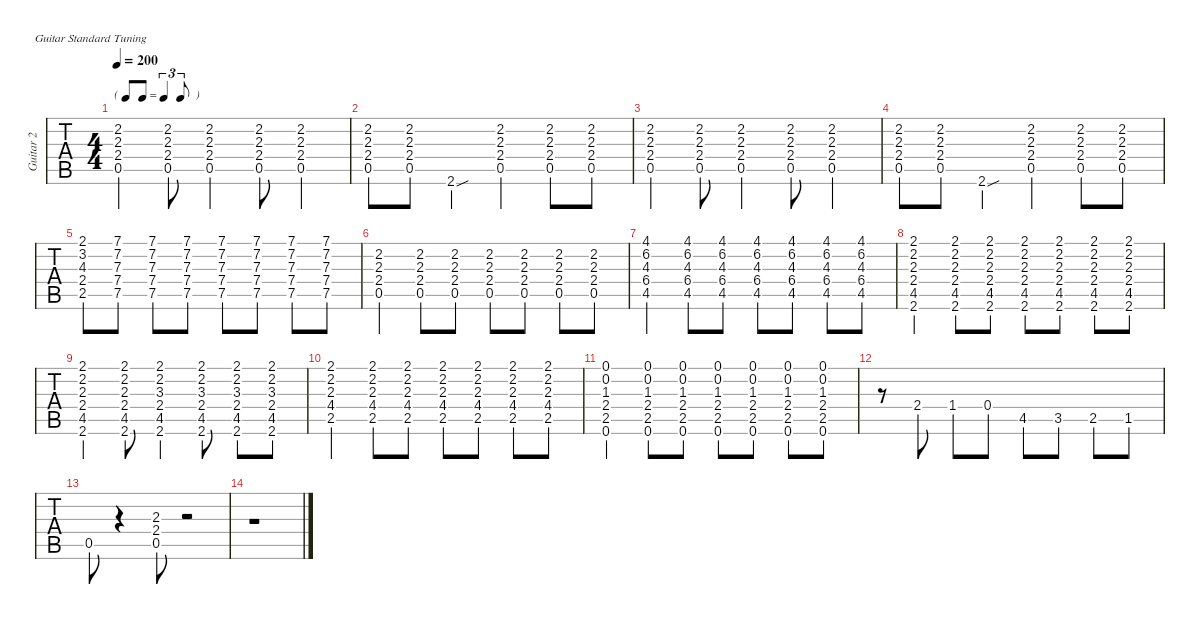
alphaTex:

\defaultSystemsLayout 4
\hideDynamics
\bracketExtendMode nobrackets
\otherSystemsTrackNameOrientation horizontal
\track ("Guitar 2" "Guitar 2") {instrument acousticguitarsteel}
\staff {tabs}
\tuning (E4 B3 G3 D3 A2 E2)
\displaytranspose 0
\ts (4 4)
\tf triplet8th
\tempo 200
\clef g2
\ks c
(0.5 2.4 2.3 2.2{acc #}).4{dy mf} (0.5 2.4 2.3 2.2{acc #}).8 (0.5 2.4 2.3 2.2{acc #}).4 (0.5 2.4 2.3 2.2{acc #}).8 (0.5 2.4 2.3 2.2{acc #}).4 |
(0.5 2.4 2.3 2.2{acc #}).8 (0.5 2.4 2.3 2.2{acc #}).8 2.6{sou acc #}.4{beam Up} (0.5 2.4 2.3 2.2{acc #}).4 (0.5 2.4 2.3 2.2{acc #}).8 (0.5 2.4 2.3 2.2{acc #}).8 |
(0.5 2.4 2.3 2.2{acc #}).4 (0.5 2.4 2.3 2.2{acc #}).8 (0.5 2.4 2.3 2.2{acc #}).4 (0.5 2.4 2.3 2.2{acc #}).8 (0.5 2.4 2.3 2.2{acc #}).4 |
(0.5 2.4 2.3 2.2{acc #}).8 (0.5 2.4 2.3 2.2{acc #}).8 2.6{sou acc #}.4{beam Up} (0.5 2.4 2.3 2.2{acc #}).4 (0.5 2.4 2.3 2.2{acc #}).8 (0.5 2.4 2.3 2.2{acc #}).8 |
(2.5 2.4 4.3 3.2 2.1{acc #}).8 (7.5 7.4 7.3 7.2{acc #} 7.1).8 (7.5 7.4 7.3 7.2{acc #} 7.1).8 (7.5 7.4 7.3 7.2{acc #} 7.1).8 (7.5 7.4 7.3 7.2{acc #} 7.1).8 (7.5 7.4 7.3 7.2{acc #} 7.1).8 (7.5 7.4 7.3 7.2{acc #} 7.1).8 (7.5 7.4 7.3 7.2{acc #} 7.1).8 |
(0.5 2.4 2.3 2.2{acc #}).4 (0.5 2.4 2.3 2.2{acc #}).8 (0.5 2.4 2.3 2.2{acc #}).8 (0.5 2.4 2.3 2.2{acc #}).8 (0.5 2.4 2.3 2.2{acc #}).8 (0.5 2.4 2.3 2.2{acc #}).8 (0.5 2.4 2.3 2.2{acc #}).8 |
(4.5{acc #} 6.4{acc #} 4.3 6.2 4.1{acc #}).4 (4.5{acc #} 6.4{acc #} 4.3 6.2 4.1{acc #}).8 (4.5{acc #} 6.4{acc #} 4.3 6.2 4.1{acc #}).8 (4.5{acc #} 6.4{acc #} 4.3 6.2 4.1{acc #}).8 (4.5{acc #} 6.4{acc #} 4.3 6.2 4.1{acc #}).8 (4.5{acc #} 6.4{acc #} 4.3 6.2 4.1{acc #}).8 (4.5{acc #} 6.4{acc #} 4.3 6.2 4.1{acc #}).8 |
(2.6{acc #} 4.5{acc #} 2.4 2.3 2.2{acc #} 2.1{acc #}).4 (2.6{acc #} 4.5{acc #} 2.4 2.3 2.2{acc #} 2.1{acc #}).8 (2.6{acc #} 4.5{acc #} 2.4 2.3 2.2{acc #} 2.1{acc #}).8 (2.6{acc #} 4.5{acc #} 2.4 2.3 2.2{acc #} 2.1{acc #}).8 (2.6{acc #} 4.5{acc #} 2.4 2.3 2.2{acc #} 2.1{acc #}).8 (2.6{acc #} 4.5{acc #} 2.4 2.3 2.2{acc #} 2.1{acc #}).8 (2.6{acc #} 4.5{acc #} 2.4 2.3 2.2{acc #} 2.1{acc #}).8 |
(2.6{acc #} 4.5{acc #} 2.4 2.3 2.2{acc #} 2.1{acc #}).4 (2.6{acc #} 4.5{acc #} 2.4 2.3 2.2{acc #} 2.1{acc #}).8 (2.6{acc #} 4.5{acc #} 2.4 3.3{acc b} 2.2{acc #} 2.1{acc #}).4 (2.6{acc #} 4.5{acc #} 2.4 3.3{acc b} 2.2{acc #} 2.1{acc #}).8 (2.6{acc #} 4.5{acc #} 2.4 3.3{acc b} 2.2{acc #} 2.1{acc #}).8 (2.6{acc #} 4.5{acc #} 2.4 3.3{acc b} 2.2{acc #} 2.1{acc #}).8 |
(2.5 4.4{acc #} 2.3 2.2{acc #} 2.1{acc #}).4 (2.5 4.4{acc #} 2.3 2.2{acc #} 2.1{acc #}).8 (2.5 4.4{acc #} 2.3 2.2{acc #} 2.1{acc #}).8 (2.5 4.4{acc #} 2.3 2.2{acc #} 2.1{acc #}).8 (2.5 4.4{acc #} 2.3 2.2{acc #} 2.1{acc #}).8 (2.5 4.4{acc #} 2.3 2.2{acc #} 2.1{acc #}).8 (2.5 4.4{acc #} 2.3 2.2{acc #} 2.1{acc #}).8 |
(0.6 2.5 2.4 1.3{acc #} 0.2 0.1).4 (0.6 2.5 2.4 1.3{acc #} 0.2 0.1).8 (0.6 2.5 2.4 1.3{acc #} 0.2 0.1).8 (0.6 2.5 2.4 1.3{acc #} 0.2 0.1).8 (0.6 2.5 2.4 1.3{acc #} 0.2 0.1).8 (0.6 2.5 2.4 1.3{acc #} 0.2 0.1).8 (0.6 2.5 2.4 1.3{acc #} 0.2 0.1).8 |
r.8 2.4.8{beam Up} 1.4{acc b}.8{beam Up} 0.4.8{beam Up} 4.5{acc #}.8{beam Up} 3.5.8{beam Up} 2.5.8{beam Up} 1.5{acc b}.8{beam Up} |
0.5.8{beam Up} r.4 (0.5 2.4 2.3).8 r.2 |
r.1
